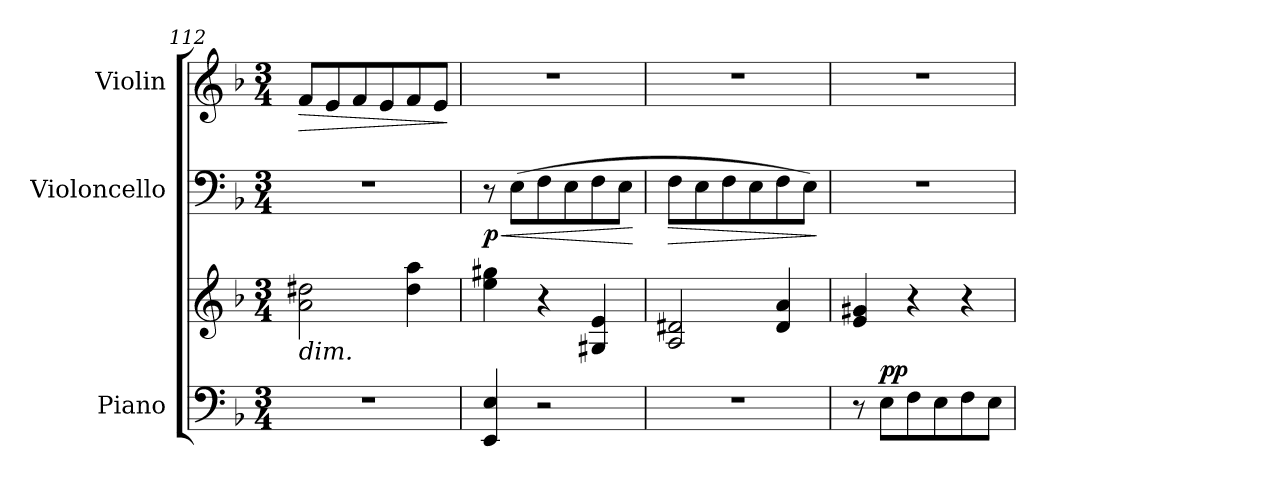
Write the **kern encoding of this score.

**kern	**kern	**dynam	**kern	**dynam	**kern	**dynam
*part3	*part3	*part3	*part2	*part2	*part1	*part1
*staff4	*staff3	*staff3/4	*staff2	*staff2	*staff1	*staff1
*I"Piano	*	*	*I"Violoncello	*	*I"Violin	*
*I'Pno	*	*	*I'Vc	*	*I'Vln	*
*clefF4	*clefG2	*	*clefF4	*	*clefG2	*
*k[b-]	*k[b-]	*	*k[b-]	*	*k[b-]	*
*M3/4	*M3/4	*	*M3/4	*	*M3/4	*
=112	=112	=112	=112	=112	=112	=112
!	!LO:TX:b:i:t=dim.	!	!	!	!	!
!	!	!	!	!	!	!LO:HP:b
2.r	2a\ 2dd#X\	.	2.r	.	8f/L	>
.	.	.	.	.	8e/	.
.	.	.	.	.	8f/	.
.	.	.	.	.	8e/	.
.	4dd#\ 4aa\	.	.	.	8f/	.
.	.	.	.	.	8e/J	.
.	.	.	.	.	.	]
=113	=113	=113	=113	=113	=113	=113
!	!	!	!	!LO:HP:b	!	!
!	!	!	!	!LO:DY:n=1:b	!	!
4EE/ 4E/	4ee\ 4gg#X\	.	8r	< p	2.r	.
.	.	.	(>8E\L	.	.	.
2r	4r	.	8F\	.	.	.
.	.	.	8E\	.	.	.
.	4G#X/ 4e/	.	8F\	.	.	.
.	.	.	8E\J	.	.	.
.	.	.	.	[	.	.
=114	=114	=114	=114	=114	=114	=114
!	!	!	!	!LO:HP:b	!	!
2.r	2A/ 2d#X/	.	8F\L	>	2.r	.
.	.	.	8E\	.	.	.
.	.	.	8F\	.	.	.
.	.	.	8E\	.	.	.
.	4d#/ 4a/	.	8F\	.	.	.
.	.	.	8E\J)	.	.	.
.	.	.	.	]	.	.
=115	=115	=115	=115	=115	=115	=115
8r	4e/ 4g#X/	.	2.r	.	2.r	.
!	!	!LO:DY:a=2	!	!	!	!
8E\L	.	pp	.	.	.	.
8F\	4r	.	.	.	.	.
8E\	.	.	.	.	.	.
8F\	4r	.	.	.	.	.
8E\J	.	.	.	.	.	.
=	=	=	=	=	=	=
*-	*-	*-	*-	*-	*-	*-
